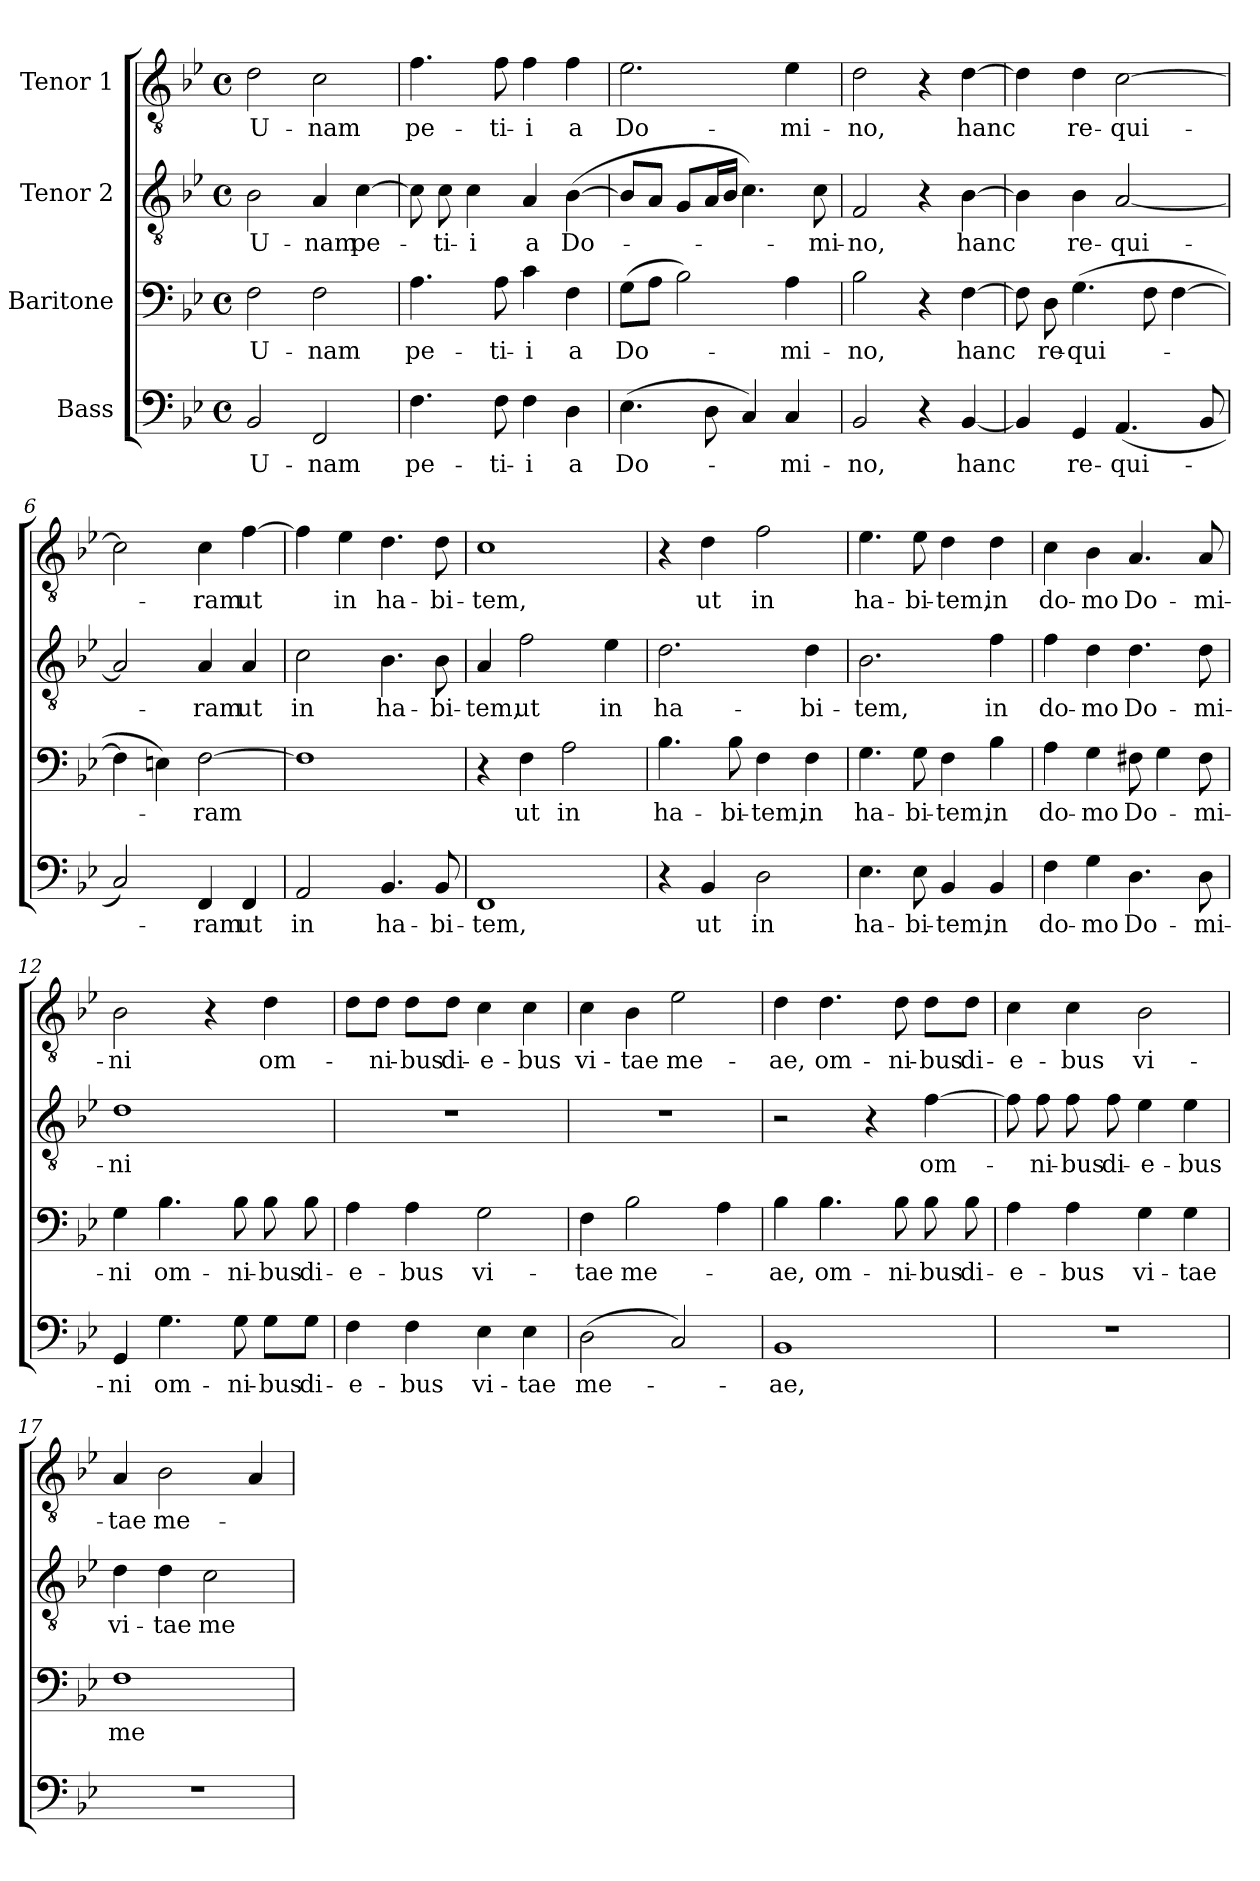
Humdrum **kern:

**kern	**text	**kern	**text	**kern	**text	**kern	**text
*part4	*part4	*part3	*part3	*part2	*part2	*part1	*part1
*staff4	*staff4	*staff3	*staff3	*staff2	*staff2	*staff1	*staff1
*I"Bass	*	*I"Baritone	*	*I"Tenor 2	*	*I"Tenor 1	*
*clefF4	*	*clefF4	*	*clefGv2	*	*clefGv2	*
*k[b-e-]	*	*k[b-e-]	*	*k[b-e-]	*	*k[b-e-]	*
*B-:	*	*B-:	*	*B-:	*	*B-:	*
*M4/4	*	*M4/4	*	*M4/4	*	*M4/4	*
*met(c)	*	*met(c)	*	*met(c)	*	*met(c)	*
=1	=1	=1	=1	=1	=1	=1	=1
2BB-/	U-	2F\	U-	2B-\	U-	2d\	U-
2FF/	-nam	2F\	-nam	4A/	-nam	2c\	-nam
.	.	.	.	[4c\	pe-	.	.
=2	=2	=2	=2	=2	=2	=2	=2
4.F\	pe-	4.A\	pe-	8c\]	.	4.f\	pe-
.	.	.	.	8c\	-ti-	.	.
.	.	.	.	4c\	-i	.	.
8F\	-ti-	8A\	-ti-	.	.	8f\	-ti-
4F\	-i	4c\	-i	4A/	a	4f\	-i
4D\	a	4F\	a	([4B-\	Do-	4f\	a
=3	=3	=3	=3	=3	=3	=3	=3
(4.E-\	Do-	(8G\L	Do-	8B-/L]	.	2.e-\	Do-
.	.	8A\J	.	8A/J	.	.	.
.	.	2B-\)	.	8G/L	.	.	.
8D\	.	.	.	16A/L	.	.	.
.	.	.	.	16B-/JJ	.	.	.
4C/)	.	.	.	4.c\)	.	.	.
4C/	-mi-	4A\	-mi-	.	.	4e-\	-mi-
.	.	.	.	8c\	-mi-	.	.
=4	=4	=4	=4	=4	=4	=4	=4
2BB-/	no,	2B-\	no,	2F/	no,	2d\	-no,
4r	.	4r	.	4r	.	4r	.
[4BB-/	hanc	[4F\	hanc	[4B-\	hanc	[4d\	hanc
=5	=5	=5	=5	=5	=5	=5	=5
4BB-/]	.	8F\]	.	4B-\]	.	4d\]	.
.	.	8D\	re-	.	.	.	.
4GG/	-re-	(4.G\	-qui-	4B-\	re-	4d\	re-
(4.AA/	-qui-	.	.	[2A/	-qui-	[2c\	-qui-
.	.	8F\	.	.	.	.	.
.	.	[4F\	.	.	.	.	.
8BB-/	.	.	.	.	.	.	.
!!LO:LB:g=z
=6	=6	=6	=6	=6	=6	=6	=6
2C/)	.	4F\]	.	2A/]	.	2c\]	.
.	.	4En\)	.	.	.	.	.
4FF/	-ram	[2F\	-ram	4A/	-ram	4c\	-ram
4FF/	ut	.	.	4A/	ut	[4f\	ut
=7	=7	=7	=7	=7	=7	=7	=7
2AA/	in	1F]	.	2c\	in	4f\]	.
.	.	.	.	.	.	4e-\	in
4.BB-/	ha-	.	.	4.B-\	-ha-	4.d\	ha-
8BB-/	-bi-	.	.	8B-\	-bi-	8d\	-bi-
=8	=8	=8	=8	=8	=8	=8	=8
1FF	-tem,	4r	.	4A/	-tem,	1c	-tem,
.	.	4F\	ut	2f\	ut	.	.
.	.	2A\	in	.	.	.	.
.	.	.	.	4e-\	in	.	.
=9	=9	=9	=9	=9	=9	=9	=9
4r	.	4.B-\	ha-	2.d\	ha-	4r	.
4BB-/	ut	.	.	.	.	4d\	ut
.	.	8B-\	-bi-	.	.	.	.
2D\	in	4F\	-tem,	.	.	2f\	in
.	.	4F\	in	4d\	-bi-	.	.
=10	=10	=10	=10	=10	=10	=10	=10
4.E-\	ha-	4.G\	ha-	2.B-\	-tem,	4.e-\	ha-
8E-\	-bi-	8G\	-bi-	.	.	8e-\	-bi-
4BB-/	-tem,	4F\	-tem,	.	.	4d\	-tem,
4BB-/	in	4B-\	in	4f\	in	4d\	in
=11	=11	=11	=11	=11	=11	=11	=11
4F\	do-	4A\	do-	4f\	do-	4c\	do-
4G\	-mo	4G\	-mo	4d\	-mo	4B-\	-mo
4.D\	Do-	8F#X\	Do-	4.d\	Do-	4.A/	Do-
.	.	4G\	.	.	.	.	.
8D\	-mi-	8F#\	-mi-	8d\	-mi-	8A/	-mi-
!!LO:LB:g=z
=12	=12	=12	=12	=12	=12	=12	=12
4GG/	-ni	4G\	ni	1d	-ni	2B-\	-ni
4.G\	om-	4.B-\	om-	.	.	.	.
.	.	.	.	.	.	4r	.
8G\	-ni-	8B-\	-ni-	.	.	.	.
8G\L	-bus	8B-\	-bus	.	.	4d\	om-
8G\J	di-	8B-\	di-	.	.	.	.
=13	=13	=13	=13	=13	=13	=13	=13
4F\	-e-	4A\	-e-	1r	.	8d\L	.
.	.	.	.	.	.	8d\J	-ni-
4F\	-bus	4A\	-bus	.	.	8d\L	-bus
.	.	.	.	.	.	8d\J	di-
4E-\	vi-	2G\	vi-	.	.	4c\	-e-
4E-\	-tae	.	.	.	.	4c\	-bus
=14	=14	=14	=14	=14	=14	=14	=14
(2D\	me-	4F\	-tae	1r	.	4c\	vi-
.	.	2B-\	me-	.	.	4B-\	-tae
2C/)	.	.	.	.	.	2e-\	me-
.	.	4A\	.	.	.	.	.
=15	=15	=15	=15	=15	=15	=15	=15
1BB-	-ae,	4B-\	-ae,	2r	.	4d\	-ae,
.	.	4.B-\	om-	.	.	4.d\	om-
.	.	.	.	4r	.	.	.
.	.	8B-\	-ni-	.	.	8d\	-ni-
.	.	8B-\	-bus	[4f\	om-	8d\L	-bus
.	.	8B-\	di-	.	.	8d\J	di-
=16	=16	=16	=16	=16	=16	=16	=16
1r	.	4A\	-e-	8f\]	.	4c\	-e-
.	.	.	.	8f\	-ni-	.	.
.	.	4A\	-bus	8f\	-bus	4c\	-bus
.	.	.	.	8f\	di-	.	.
.	.	4G\	vi-	4e-\	-e-	2B-\	vi-
.	.	4G\	-tae	4e-\	-bus	.	.
=17	=17	=17	=17	=17	=17	=17	=17
1r	.	1F	me-	4d\	vi-	4A/	-tae
.	.	.	.	4d\	-tae	2B-\	me-
.	.	.	.	2c\	me-	.	.
.	.	.	.	.	.	4A/	.
=	=	=	=	=	=	=	=
*-	*-	*-	*-	*-	*-	*-	*-
